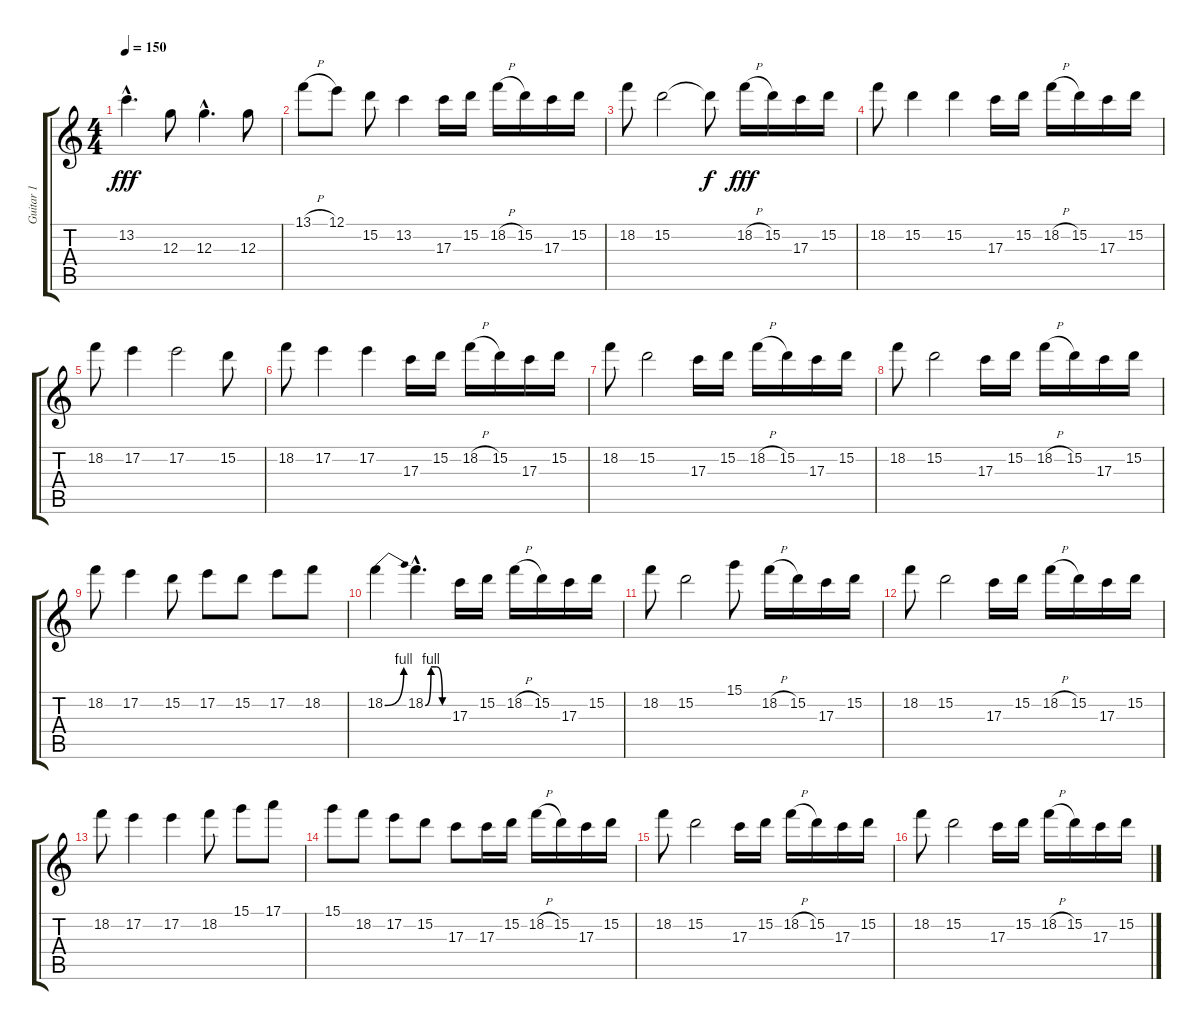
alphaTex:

\track ("Guitar 1" "Guitar 1") {instrument electricguitarclean}
\staff {score tabs}
\tuning (E4 B3 G3 D3 A2 E2) {hide}
\ts (4 4)
\tempo 150
\clef g2
\ks c
13.2{hac}.4{d dy fff} 12.3.8 12.3{hac}.4{d} 12.3.8 |
13.1{h}.8 12.1.8 15.2.8 13.2.4 17.3.16 15.2.16 18.2{h}.16 15.2.16 17.3.16 15.2.16 |
18.2.8 15.2.2 15.2{t}.8{dy f} 18.2{h}.16{dy fff} 15.2.16 17.3.16 15.2.16 |
18.2.8 15.2.4 15.2.4 17.3.16 15.2.16 18.2{h}.16 15.2.16 17.3.16 15.2.16 |
18.2.8 17.2.4 17.2.2 15.2.8 |
18.2.8 17.2.4 17.2.4 17.3.16 15.2.16 18.2{h}.16 15.2.16 17.3.16 15.2.16 |
18.2.8 15.2.2 17.3.16 15.2.16 18.2{h}.16 15.2.16 17.3.16 15.2.16 |
18.2.8 15.2.2 17.3.16 15.2.16 18.2{h}.16 15.2.16 17.3.16 15.2.16 |
18.2.8 17.2.4 15.2.8 17.2.8 15.2.8 17.2.8 18.2.8 |
18.2{be (bend 0 0 60 4)}.4 18.2{be (custom 0 0 15 4 30 4 45 0 60 0) hac}.4{d} 17.3.16 15.2.16 18.2{h}.16 15.2.16 17.3.16 15.2.16 |
18.2.8 15.2.2 15.1.8 18.2{h}.16 15.2.16 17.3.16 15.2.16 |
18.2.8 15.2.2 17.3.16 15.2.16 18.2{h}.16 15.2.16 17.3.16 15.2.16 |
18.2.8 17.2.4 17.2.4 18.2.8 15.1.8 17.1.8 |
15.1.8 18.2.8 17.2.8 15.2.8 17.3.8 17.3.16 15.2.16 18.2{h}.16 15.2.16 17.3.16 15.2.16 |
18.2.8 15.2.2 17.3.16 15.2.16 18.2{h}.16 15.2.16 17.3.16 15.2.16 |
18.2.8 15.2.2 17.3.16 15.2.16 18.2{h}.16 15.2.16 17.3.16 15.2.16
